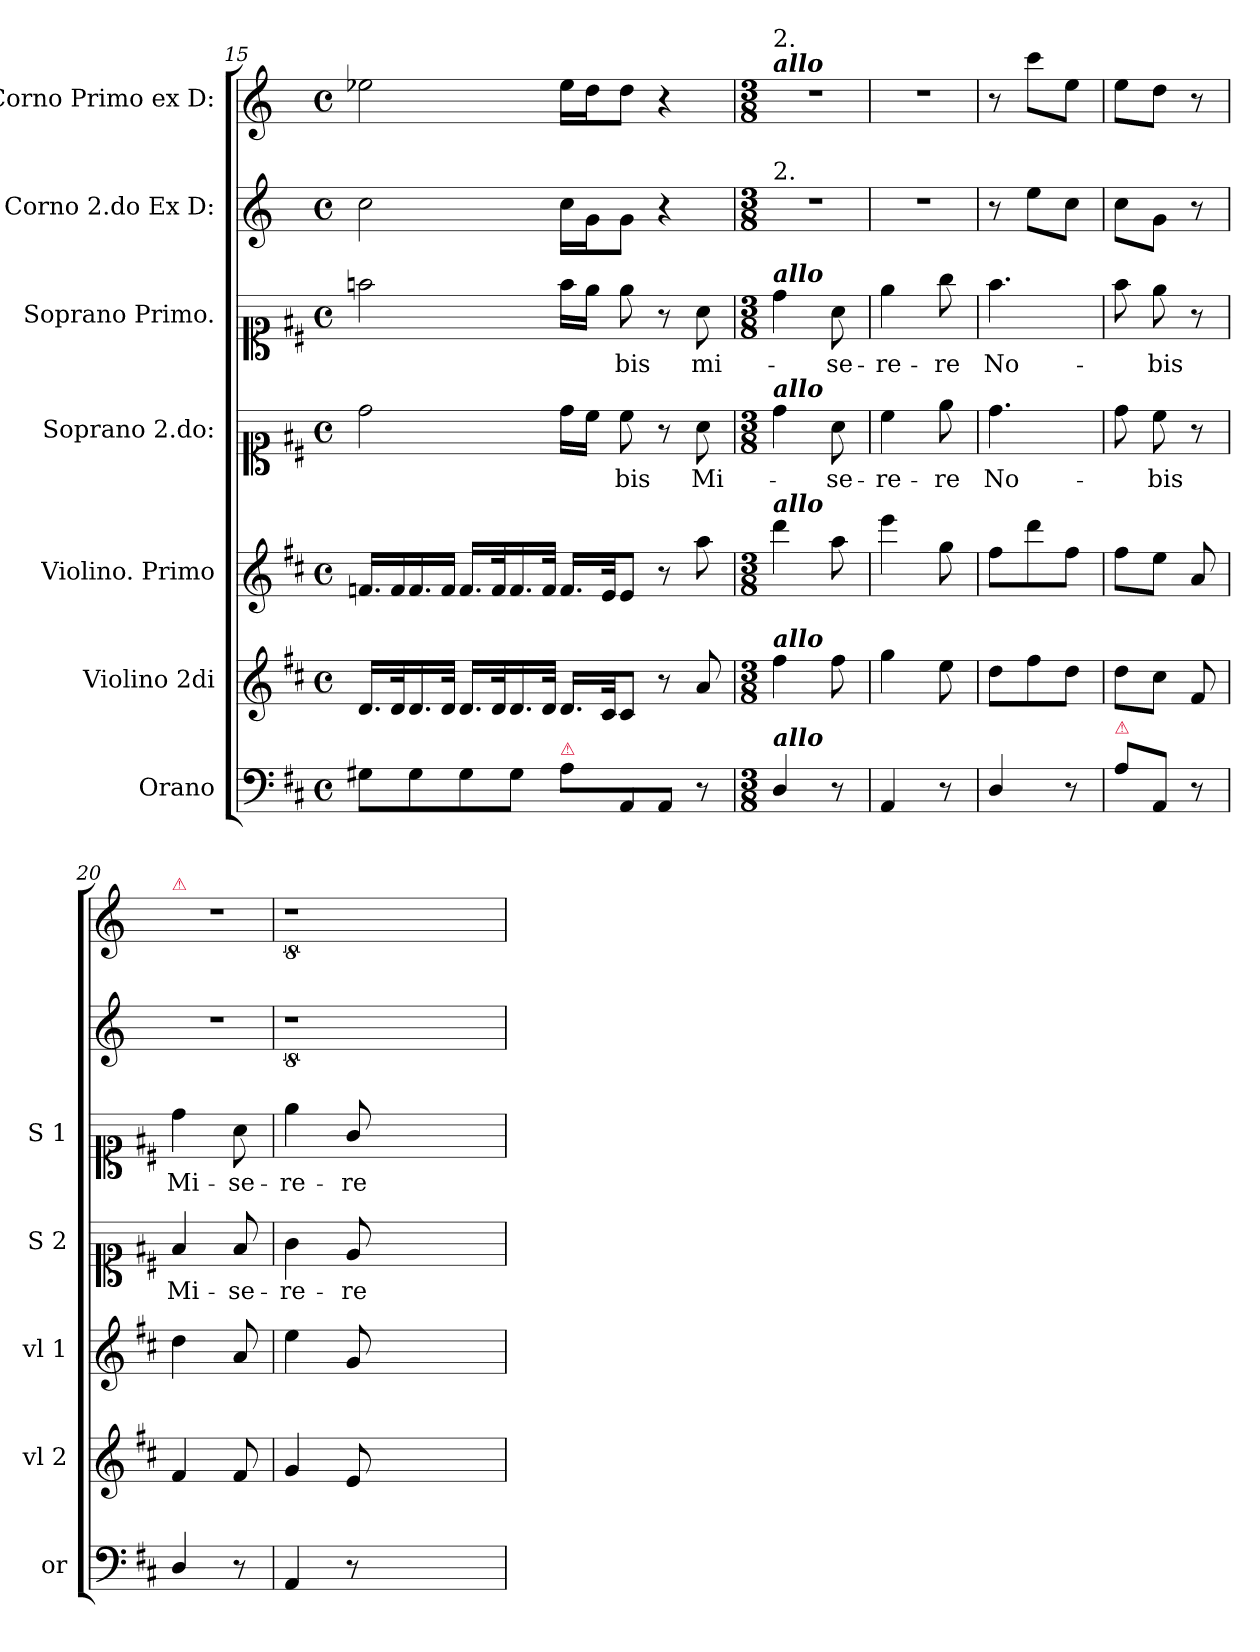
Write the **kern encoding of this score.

**kern	**kern	**kern	**kern	**text	**kern	**text	**kern	**kern
*part7	*part6	*part5	*part4	*part4	*part3	*part3	*part2	*part1
*staff7	*staff6	*staff5	*staff4	*staff4	*staff3	*staff3	*staff2	*staff1
*I"Orano	*I"Violino 2di	*I"Violino. Primo	*I"Soprano 2.do:	*	*I"Soprano Primo.	*	*I"Corno 2.do Ex D:	*I"Corno Primo ex D:
*I'or	*I'vl 2	*I'vl 1	*I'S 2	*	*I'S 1	*	*	*
*clefF4	*clefG2	*clefG2	*clefC1	*	*clefC1	*	*clefG2	*clefG2
*	*	*	*	*	*	*	*ITrd6c10	*ITrd6c10
*k[f#c#]	*k[f#c#]	*k[f#c#]	*k[f#c#]	*	*k[f#c#]	*	*k[f#c#]	*k[f#c#]
*D:	*D:	*D:	*D:	*	*D:	*	*D:	*D:
*M4/4	*M4/4	*M4/4	*M4/4	*	*M4/4	*	*M4/4	*M4/4
*met(c)	*met(c)	*met(c)	*met(c)	*	*met(c)	*	*met(c)	*met(c)
=15	=15	=15	=15	=15	=15	=15	=15	=15
8G#X\L	16.d/LL	16.fn/LL	2dd\	.	2ffn\	.	2d\	2fn\
!	!	!LO:N:vis=16	!	!	!	!	!	!
.	32d/K	32f/	.	.	.	.	.	.
8G#\	16.d/	16.f/	.	.	.	.	.	.
!	!	!LO:N:vis=16	!	!	!	!	!	!
.	32d/JJk	32f/JJ	.	.	.	.	.	.
8G#\	16.d/LL	16.f/LL	.	.	.	.	.	.
.	32d/K	32f/K	.	.	.	.	.	.
8G#\J	16.d/	16.f/	.	.	.	.	.	.
.	32d/JJk	32f/JJk	.	.	.	.	.	.
!LO:TX:a:color=crimson:t=⚠	!	!	!	!	!	!	!	!
8A\L	16.d/LL	16.f/LL	16dd\LL	.	16ff\LL	.	16d\LL	16f\LL
.	.	.	16cc#\JJ	.	16ee\JJ	.	16A\J	16e\J
.	32c#/JK	32e/JK	.	.	.	.	.	.
8AA/	8c#/J	8e/J	8cc#\	-bis	8ee\	-bis	8A\J	8e\J
8AA/J	8r	8r	8r	.	8r	.	4r	4r
8r	8a/	8aa\	8a\	Mi-	8a\	mi-	.	.
=16	=16	=16	=16	=16	=16	=16	=16	=16
*M3/8	*M3/8	*M3/8	*M3/8	*	*M3/8	*	*M3/8	*M3/8
!	!	!	!	!	!	!	!	!LO:TX:a:Bi:t=allo
!	!	!	!	!	!	!	!	!LO:TX:a:t=2.
!	!	!	!	!	!	!	!LO:TX:a:t=2.	!
!	!	!	!	!	!LO:TX:a:Bi:t=allo	!	!	!
!	!	!	!LO:TX:a:Bi:t=allo	!	!	!	!	!
!	!	!LO:TX:a:Bi:t=allo	!	!	!	!	!	!
!	!LO:TX:a:Bi:t=allo	!	!	!	!	!	!	!
!LO:TX:a:Bi:t=allo	!	!	!	!	!	!	!	!
4D/	4ff#\	4ddd\	4dd\	.	4dd\	.	4.r	4.r
8r	8ff#\	8aa\	8a\	-se-	8a\	-se-	.	.
=17	=17	=17	=17	=17	=17	=17	=17	=17
4AA/	4gg\	4eee\	4cc#\	-re-	4ee\	-re-	4.r	4.r
8r	8ee\	8gg\	8ee\	-re	8gg\	-re	.	.
=18	=18	=18	=18	=18	=18	=18	=18	=18
4D/	8dd\L	8ff#\L	4.dd\	No-	4.ff#\	No-	8r	8r
.	8ff#\	8ddd\	.	.	.	.	8f#\L	8dd\L
8r	8dd\J	8ff#\J	.	.	.	.	8dJ	8f#\J
=19	=19	=19	=19	=19	=19	=19	=19	=19
!LO:TX:a:color=crimson:t=⚠	!	!	!	!	!	!	!	!
8A\L	8dd\L	8ff#\L	8dd\	.	8ff#\	.	8d\L	8f#\L
8AA/J	8cc#\J	8ee\J	8cc#\	-bis	8ee\	-bis	8A\J	8e\J
8r	8f#/	8a/	8r	.	8r	.	8r	8r
=20	=20	=20	=20	=20	=20	=20	=20	=20
!	!	!	!	!	!	!	!	!LO:TX:a:color=crimson:t=⚠
4D/	4f#/	4dd\	4f#/	Mi-	4dd\	Mi-	4.r	4.r
8r	8f#/	8a/	8f#/	-se-	8a\	-se-	.	.
=21	=21	=21	=21	=21	=21	=21	=21	=21
4AA/	4g/	4ee\	4g\	-re-	4ee\	-re-	8%9r	8%9r
8r	8e/	8g/	8e/	-re	8g/	-re	.	.
2.ryy	2.ryy	2.ryy	2.ryy	.	2.ryy	.	.	.
=	=	=	=	=	=	=	=	=
*-	*-	*-	*-	*-	*-	*-	*-	*-
